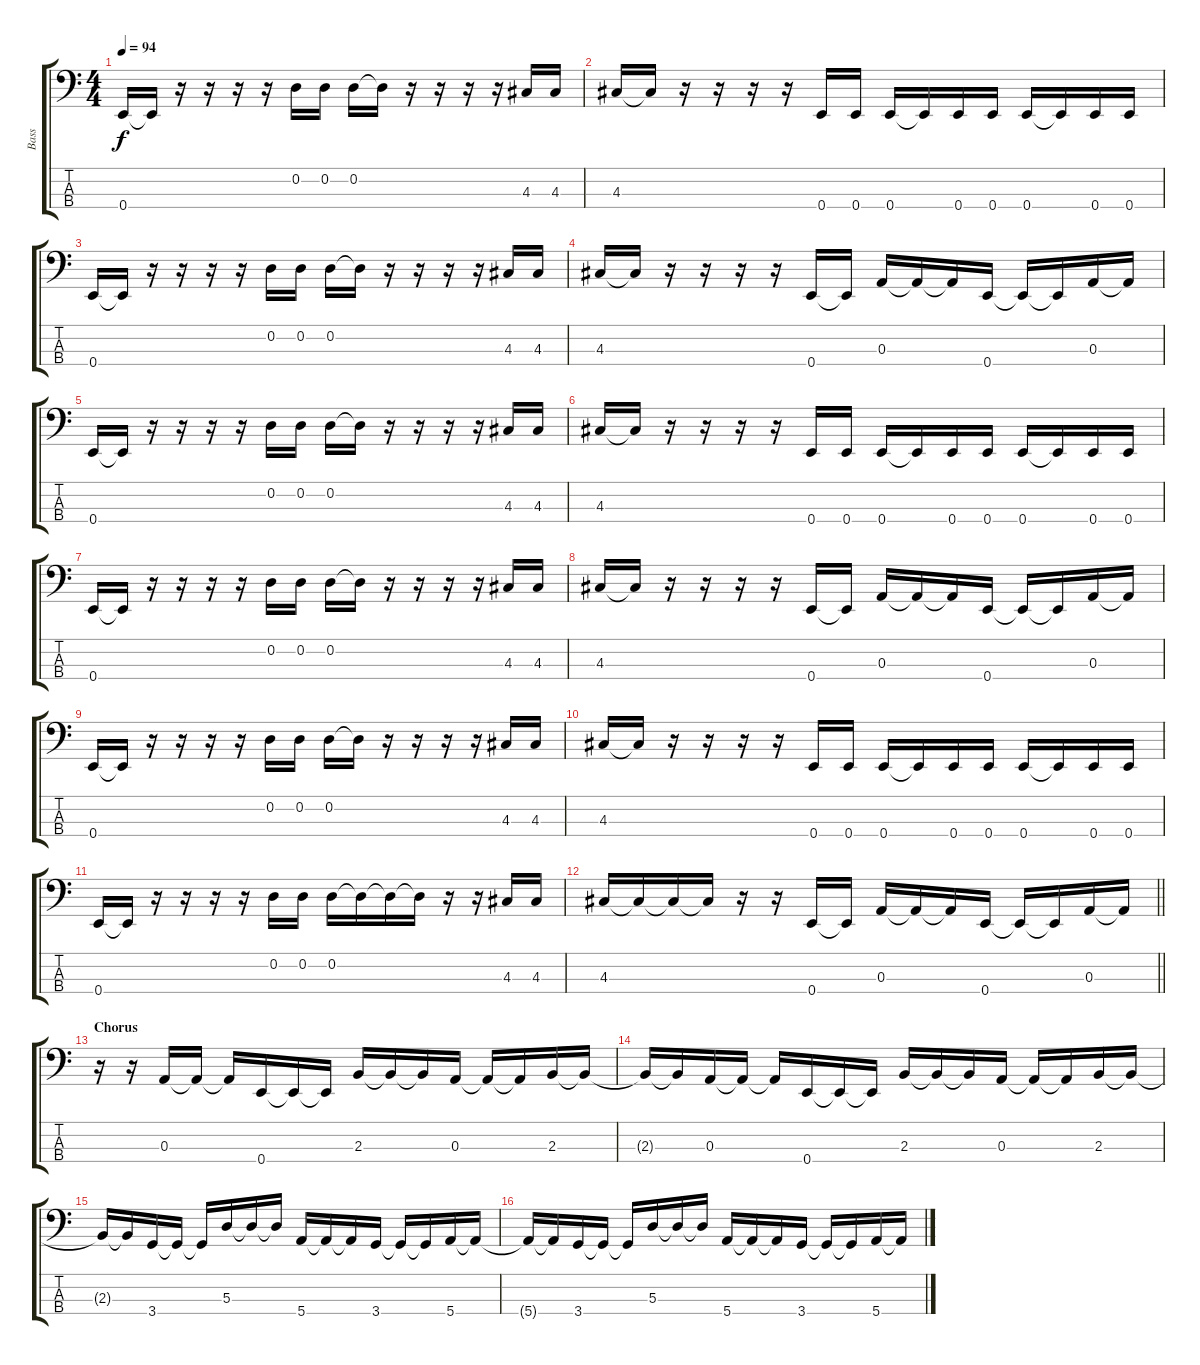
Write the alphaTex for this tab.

\track ("Bass" "Bass") {instrument electricbassfinger}
\staff {score tabs}
\tuning (G2 D2 A1 E1) {hide}
\ts (4 4)
\tempo 94
\clef f4
\ks c
0.4.16{dy f} 0.4{t}.16 r.16 r.16 r.16 r.16 0.2.16 0.2.16 0.2.16 0.2{t}.16 r.16 r.16 r.16 r.16 4.3.16 4.3.16 |
4.3.16 4.3{t}.16 r.16 r.16 r.16 r.16 0.4.16 0.4.16 0.4.16 0.4{t}.16 0.4.16 0.4.16 0.4.16 0.4{t}.16 0.4.16 0.4.16 |
0.4.16 0.4{t}.16 r.16 r.16 r.16 r.16 0.2.16 0.2.16 0.2.16 0.2{t}.16 r.16 r.16 r.16 r.16 4.3.16 4.3.16 |
4.3.16 4.3{t}.16 r.16 r.16 r.16 r.16 0.4.16 0.4{t}.16 0.3.16 0.3{t}.16 0.3{t}.16 0.4.16 0.4{t}.16 0.4{t}.16 0.3.16 0.3{t}.16 |
0.4.16 0.4{t}.16 r.16 r.16 r.16 r.16 0.2.16 0.2.16 0.2.16 0.2{t}.16 r.16 r.16 r.16 r.16 4.3.16 4.3.16 |
4.3.16 4.3{t}.16 r.16 r.16 r.16 r.16 0.4.16 0.4.16 0.4.16 0.4{t}.16 0.4.16 0.4.16 0.4.16 0.4{t}.16 0.4.16 0.4.16 |
0.4.16 0.4{t}.16 r.16 r.16 r.16 r.16 0.2.16 0.2.16 0.2.16 0.2{t}.16 r.16 r.16 r.16 r.16 4.3.16 4.3.16 |
4.3.16 4.3{t}.16 r.16 r.16 r.16 r.16 0.4.16 0.4{t}.16 0.3.16 0.3{t}.16 0.3{t}.16 0.4.16 0.4{t}.16 0.4{t}.16 0.3.16 0.3{t}.16 |
0.4.16 0.4{t}.16 r.16 r.16 r.16 r.16 0.2.16 0.2.16 0.2.16 0.2{t}.16 r.16 r.16 r.16 r.16 4.3.16 4.3.16 |
4.3.16 4.3{t}.16 r.16 r.16 r.16 r.16 0.4.16 0.4.16 0.4.16 0.4{t}.16 0.4.16 0.4.16 0.4.16 0.4{t}.16 0.4.16 0.4.16 |
0.4.16 0.4{t}.16 r.16 r.16 r.16 r.16 0.2.16 0.2.16 0.2.16 0.2{t}.16 0.2{t}.16 0.2{t}.16 r.16 r.16 4.3.16 4.3.16 |
\barLineRight lightlight
4.3.16 4.3{t}.16 4.3{t}.16 4.3{t}.16 r.16 r.16 0.4.16 0.4{t}.16 0.3.16 0.3{t}.16 0.3{t}.16 0.4.16 0.4{t}.16 0.4{t}.16 0.3.16 0.3{t}.16 |
\section ("" "Chorus")
r.16 r.16 0.3.16 0.3{t}.16 0.3{t}.16 0.4.16 0.4{t}.16 0.4{t}.16 2.3.16 2.3{t}.16 2.3{t}.16 0.3.16 0.3{t}.16 0.3{t}.16 2.3.16 2.3{t}.16 |
2.3{t}.16 2.3{t}.16 0.3.16 0.3{t}.16 0.3{t}.16 0.4.16 0.4{t}.16 0.4{t}.16 2.3.16 2.3{t}.16 2.3{t}.16 0.3.16 0.3{t}.16 0.3{t}.16 2.3.16 2.3{t}.16 |
2.3{t}.16 2.3{t}.16 3.4.16 3.4{t}.16 3.4{t}.16 5.3.16 5.3{t}.16 5.3{t}.16 5.4.16 5.4{t}.16 5.4{t}.16 3.4.16 3.4{t}.16 3.4{t}.16 5.4.16 5.4{t}.16 |
5.4{t}.16 5.4{t}.16 3.4.16 3.4{t}.16 3.4{t}.16 5.3.16 5.3{t}.16 5.3{t}.16 5.4.16 5.4{t}.16 5.4{t}.16 3.4.16 3.4{t}.16 3.4{t}.16 5.4.16 5.4{t}.16
